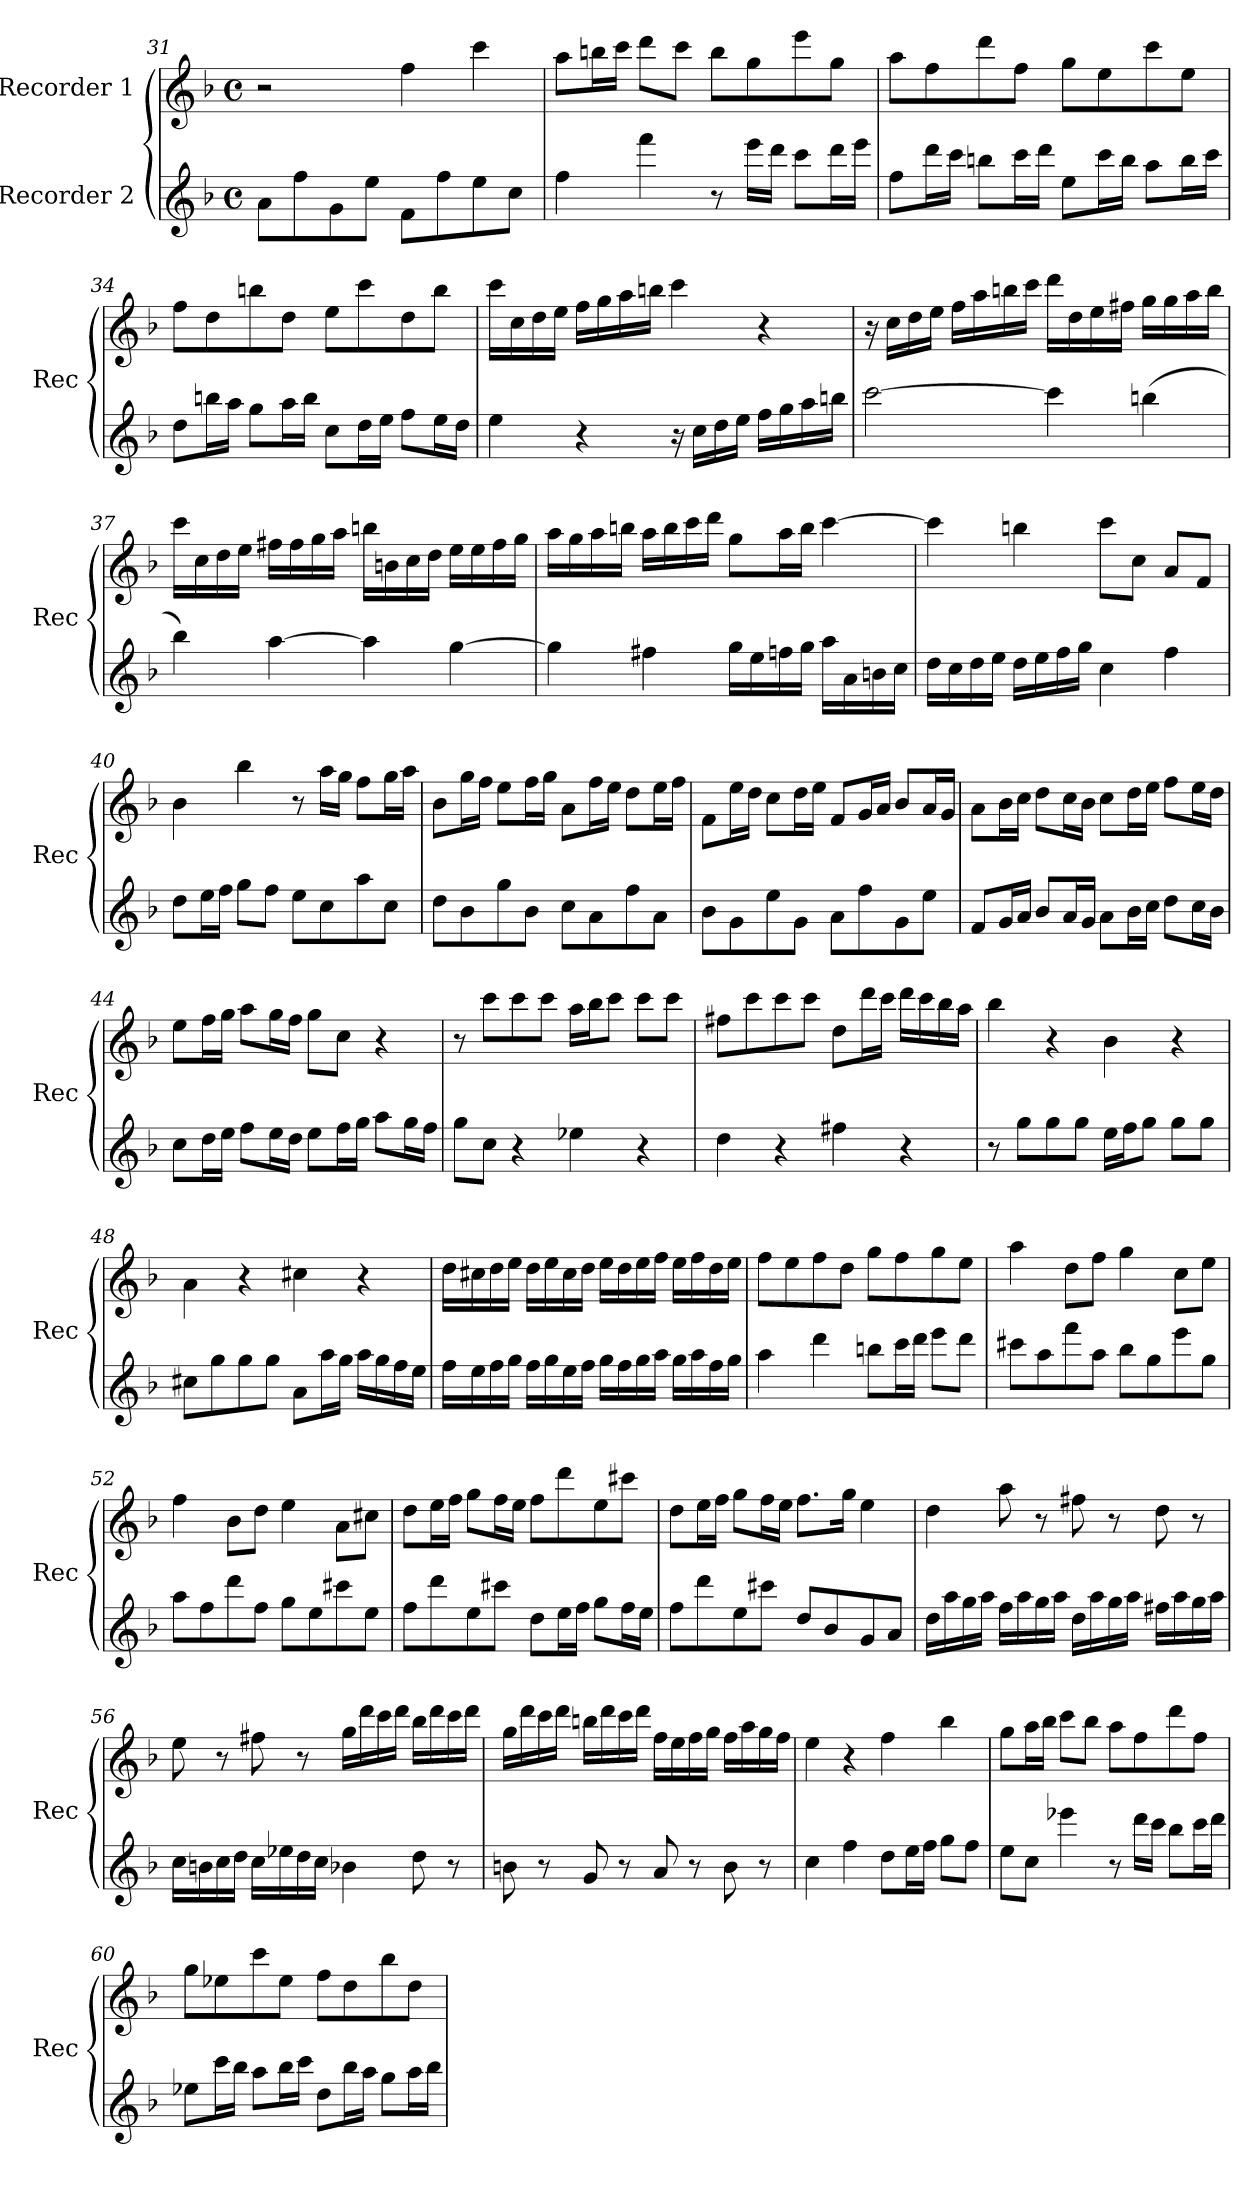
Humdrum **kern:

**kern	**kern
*part2	*part1
*staff2	*staff1
*I"Recorder 2	*I"Recorder 1
*I'Rec	*I'Rec
!!LO:LB:g=z
*clefG2	*clefG2
*k[b-]	*k[b-]
*M4/4	*M4/4
*met(c)	*met(c)
=31	=31
8a\L	2r
8ff\	.
8g\	.
8ee\J	.
8f\L	4ff\
8ff\	.
8ee\	4ccc\
8cc\J	.
=32	=32
4ff\	8aa\L
.	16bbn\L
.	16ccc\JJ
4fff\	8ddd\L
.	8ccc\J
8r	8bb\L
16eee\LL	8gg\
16ddd\JJ	.
8ccc\L	8eee\
16ddd\L	8gg\J
16eee\JJ	.
=33	=33
8ff\L	8aa\L
16ddd\L	8ff\
16ccc\JJ	.
8bbn\L	8ddd\
16ccc\L	8ff\J
16ddd\JJ	.
8ee\L	8gg\L
16ccc\L	8ee\
16bb\JJ	.
8aa\L	8ccc\
16bb\L	8ee\J
16ccc\JJ	.
!!LO:LB:g=z
=34	=34
8dd\L	8ff\L
16bbn\L	8dd\
16aa\JJ	.
8gg\L	8bbn\
16aa\L	8dd\J
16bb\JJ	.
8cc\L	8ee\L
16dd\L	8ccc\
16ee\JJ	.
8ff\L	8dd\
16ee\L	8bb\J
16dd\JJ	.
=35	=35
4ee\	16ccc\LL
.	16cc\
.	16dd\
.	16ee\JJ
4r	16ff\LL
.	16gg\
.	16aa\
.	16bbn\JJ
16r	4ccc\
16cc\LL	.
16dd\	.
16ee\JJ	.
16ff\LL	4r
16gg\	.
16aa\	.
16bbn\JJ	.
=36	=36
[2ccc\	16r
.	16cc\LL
.	16dd\
.	16ee\JJ
.	16ff\LL
.	16aa\
.	16bbn\
.	16ccc\JJ
4ccc\]	16ddd\LL
.	16dd\
.	16ee\
.	16ff#X\JJ
(4bbn\	16gg\LL
.	16gg\
.	16aa\
.	16bb\JJ
!!LO:LB:g=z
=37	=37
4bb-\)	16ccc\LL
.	16cc\
.	16dd\
.	16ee\JJ
[4aa\	16ff#X\LL
.	16ff#\
.	16gg\
.	16aa\JJ
4aa\]	16bbn\LL
.	16bn\
.	16cc\
.	16dd\JJ
[4gg\	16ee\LL
.	16ee\
.	16ff#\
.	16gg\JJ
=38	=38
4gg\]	16aa\LL
.	16gg\
.	16aa\
.	16bbn\JJ
4ff#X\	16aa\LL
.	16bb\
.	16ccc\
.	16ddd\JJ
16gg\LL	8gg\L
16ee\	.
16ffn\	16aa\L
16gg\JJ	16bb\JJ
16aa\LL	[4ccc\
16a\	.
16bn\	.
16cc\JJ	.
=39	=39
16dd\LL	4ccc\]
16cc\	.
16dd\	.
16ee\JJ	.
16dd\LL	4bbn\
16ee\	.
16ff\	.
16gg\JJ	.
4cc\	8ccc\L
.	8cc\J
4ff\	8a/L
.	8f/J
!!LO:LB:g=z
=40	=40
8dd\L	4b-\
16ee\L	.
16ff\JJ	.
8gg\L	4bb-\
8ff\J	.
8ee\L	8r
8cc\	16aa\LL
.	16gg\JJ
8aa\	8ff\L
8cc\J	16gg\L
.	16aa\JJ
=41	=41
8dd\L	8b-\L
8b-\	16gg\L
.	16ff\JJ
8gg\	8ee\L
8b-\J	16ff\L
.	16gg\JJ
8cc\L	8a\L
8a\	16ff\L
.	16ee\JJ
8ff\	8dd\L
8a\J	16ee\L
.	16ff\JJ
=42	=42
8b-\L	8f\L
8g\	16ee\L
.	16dd\JJ
8ee\	8cc\L
8g\J	16dd\L
.	16ee\JJ
8a\L	8f/L
8ff\	16g/L
.	16a/JJ
8g\	8b-/L
8ee\J	16a/L
.	16g/JJ
=43	=43
8f/L	8a\L
16g/L	16b-\L
16a/JJ	16cc\JJ
8b-/L	8dd\L
16a/L	16cc\L
16g/JJ	16b-\JJ
8a\L	8cc\L
16b-\L	16dd\L
16cc\JJ	16ee\JJ
8dd\L	8ff\L
16cc\L	16ee\L
16b-\JJ	16dd\JJ
!!LO:LB:g=z
=44	=44
8cc\L	8ee\L
16dd\L	16ff\L
16ee\JJ	16gg\JJ
8ff\L	8aa\L
16ee\L	16gg\L
16dd\JJ	16ff\JJ
8ee\L	8gg\L
16ff\L	8cc\J
16gg\JJ	.
8aa\L	4r
16gg\L	.
16ff\JJ	.
=45	=45
8gg\L	8r
8cc\J	8ccc\L
4r	8ccc\
.	8ccc\J
4ee-X\	16aa\LL
.	16bb-\J
.	8ccc\J
4r	8ccc\L
.	8ccc\J
=46	=46
4dd\	8ff#X\L
.	8ccc\
4r	8ccc\
.	8ccc\J
4ff#X\	8dd\L
.	16ddd\L
.	16ccc\JJ
4r	16ddd\LL
.	16ccc\
.	16bb-\
.	16aa\JJ
=47	=47
8r	4bb-\
8gg\L	.
8gg\	4r
8gg\J	.
16ee\LL	4b-\
16ff\J	.
8gg\J	.
8gg\L	4r
8gg\J	.
!!LO:PB:g=z
=48	=48
8cc#X\L	4a\
8gg\	.
8gg\	4r
8gg\J	.
8a\L	4cc#X\
16aa\L	.
16gg\JJ	.
16aa\LL	4r
16gg\	.
16ff\	.
16ee\JJ	.
=49	=49
16ff\LL	16dd\LL
16ee\	16cc#X\
16ff\	16dd\
16gg\JJ	16ee\JJ
16ff\LL	16dd\LL
16gg\	16ee\
16ee\	16cc#\
16ff\JJ	16dd\JJ
16gg\LL	16ee\LL
16ff\	16dd\
16gg\	16ee\
16aa\JJ	16ff\JJ
16gg\LL	16ee\LL
16aa\	16ff\
16ff\	16dd\
16gg\JJ	16ee\JJ
=50	=50
4aa\	8ff\L
.	8ee\
4ddd\	8ff\
.	8dd\J
8bbn\L	8gg\L
16ccc\L	8ff\
16ddd\JJ	.
8eee\L	8gg\
8ddd\J	8ee\J
!!LO:LB:g=z
=51	=51
8ccc#X\L	4aa\
8aa\	.
8fff\	8dd\L
8aa\J	8ff\J
8bb-\L	4gg\
8gg\	.
8eee\	8cc\L
8gg\J	8ee\J
=52	=52
8aa\L	4ff\
8ff\	.
8ddd\	8b-\L
8ff\J	8dd\J
8gg\L	4ee\
8ee\	.
8ccc#X\	8a\L
8ee\J	8cc#X\J
=53	=53
8ff\L	8dd\L
8ddd\	16ee\L
.	16ff\JJ
8ee\	8gg\L
8ccc#X\J	16ff\L
.	16ee\JJ
8dd\L	8ff\L
16ee\L	8ddd\
16ff\JJ	.
8gg\L	8ee\
16ff\L	8ccc#X\J
16ee\JJ	.
=54	=54
8ff\L	8dd\L
8ddd\	16ee\L
.	16ff\JJ
8ee\	8gg\L
8ccc#X\J	16ff\L
.	16ee\JJ
8dd/L	8.ff\L
8b-/	.
.	16gg\Jk
8g/	4ee\
8a/J	.
!!LO:LB:g=z
=55	=55
16dd\LL	4dd\
16aa\	.
16gg\	.
16aa\JJ	.
16ff\LL	8aa\
16aa\	.
16gg\	8r
16aa\JJ	.
16dd\LL	8ff#X\
16aa\	.
16gg\	8r
16aa\JJ	.
16ff#X\LL	8dd\
16aa\	.
16gg\	8r
16aa\JJ	.
=56	=56
16cc\LL	8ee\
16bn\	.
16cc\	8r
16dd\JJ	.
16cc\LL	8ff#X\
16ee-X\	.
16dd\	8r
16cc\JJ	.
4b-X\	16gg\LL
.	16ddd\
.	16ccc\
.	16ddd\JJ
8dd\	16bb-\LL
.	16ddd\
8r	16ccc\
.	16ddd\JJ
=57	=57
8bn\	16gg\LL
.	16ddd\
8r	16ccc\
.	16ddd\JJ
8g/	16bbn\LL
.	16ddd\
8r	16ccc\
.	16ddd\JJ
8a/	16ff\LL
.	16ee\
8r	16ff\
.	16gg\JJ
8b\	16ff\LL
.	16aa\
8r	16gg\
.	16ff\JJ
!!LO:LB:g=z
=58	=58
4cc\	4ee\
4ff\	4r
8dd\L	4ff\
16ee\L	.
16ff\JJ	.
8gg\L	4bb-\
8ff\J	.
=59	=59
8ee\L	8gg\L
8cc\J	16aa\L
.	16bb-\JJ
4eee-X\	8ccc\L
.	8bb-\J
8r	8aa\L
16ddd\LL	8ff\
16ccc\JJ	.
8bb-\L	8ddd\
16ccc\L	8ff\J
16ddd\JJ	.
=60	=60
8ee-X\L	8gg\L
16ccc\L	8ee-X\
16bb-\JJ	.
8aa\L	8ccc\
16bb-\L	8ee-\J
16ccc\JJ	.
8dd\L	8ff\L
16bb-\L	8dd\
16aa\JJ	.
8gg\L	8bb-\
16aa\L	8dd\J
16bb-\JJ	.
=	=
*-	*-
